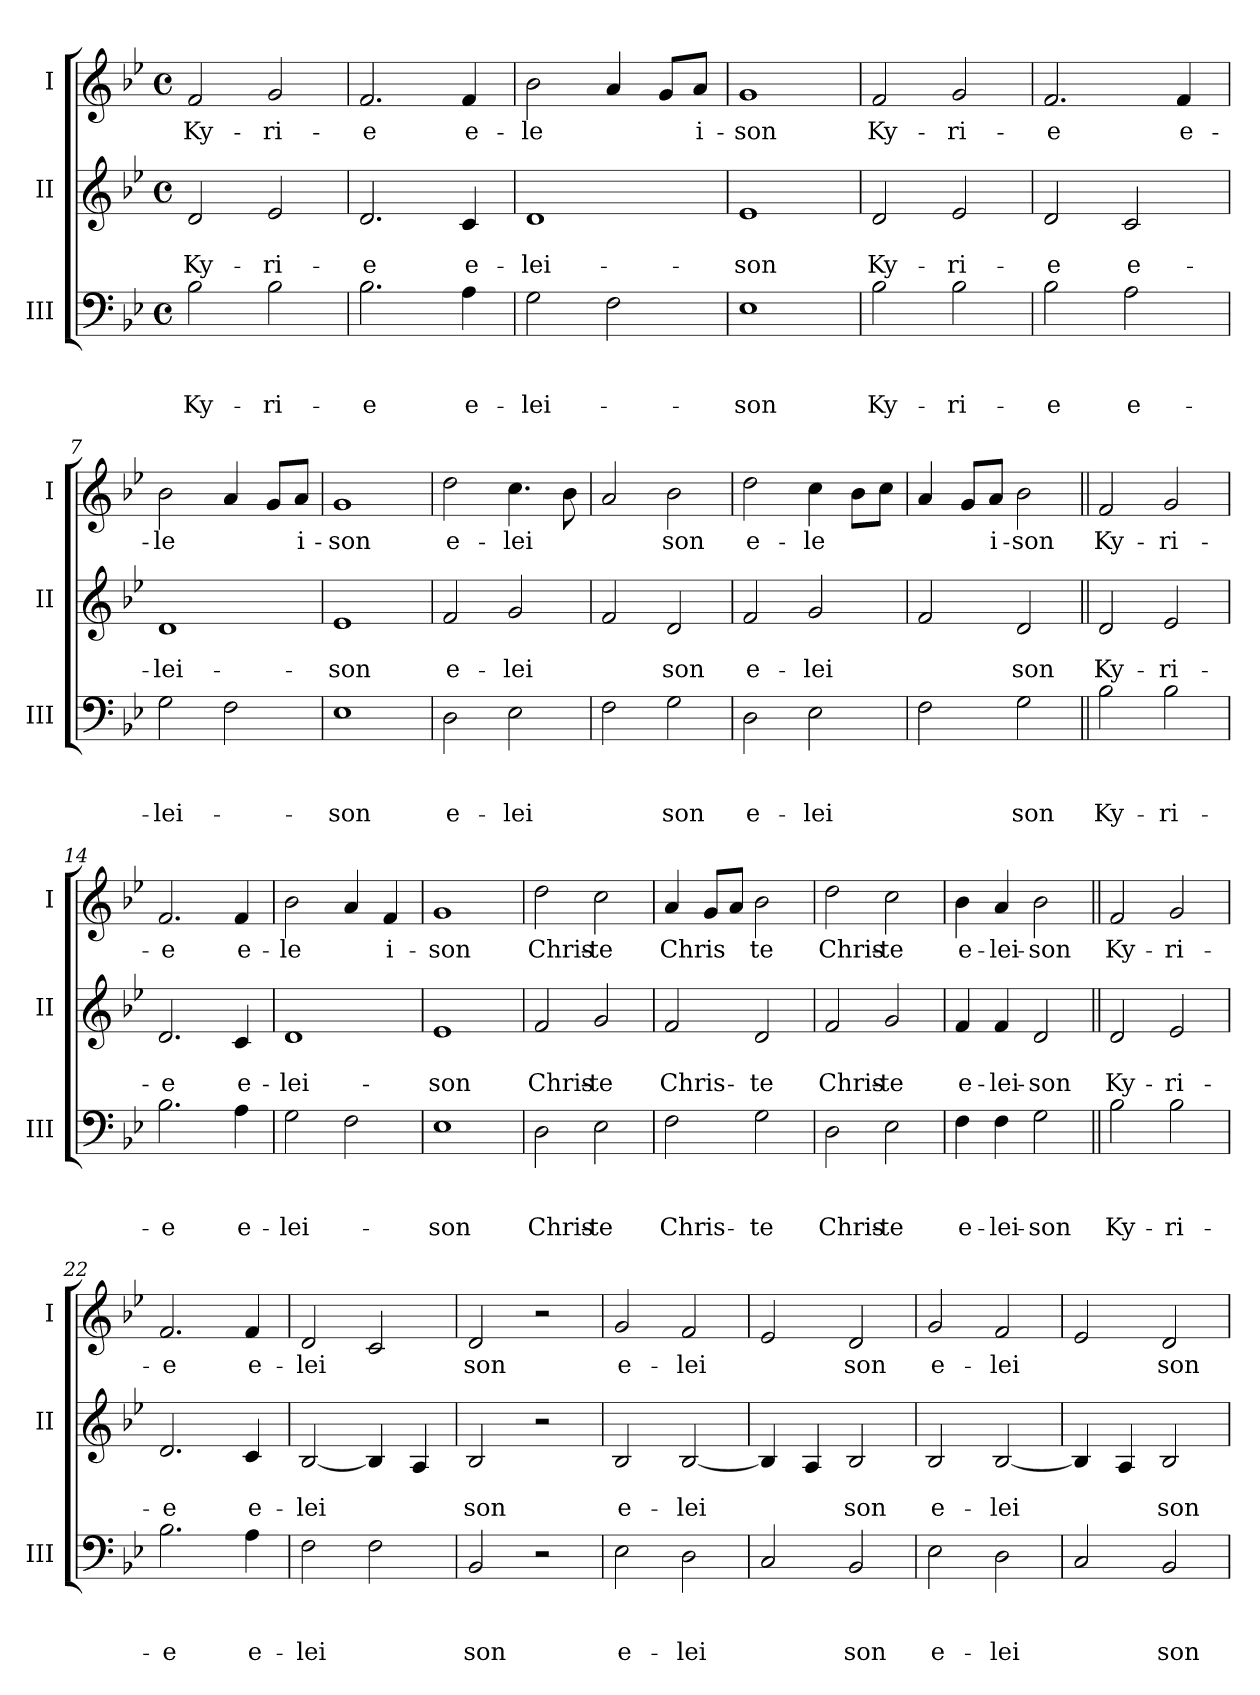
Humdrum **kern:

**kern	**text	**text	**text	**kern	**text	**text	**kern	**text
*part3	*part3	*part3	*part3	*part2	*part2	*part2	*part1	*part1
*staff3	*staff3	*staff3	*staff3	*staff2	*staff2	*staff2	*staff1	*staff1
*I"III	*	*	*	*I"II	*	*	*I"I	*
*I'III	*	*	*	*I'II	*	*	*I'I	*
*clefF4	*	*	*	*clefG2	*	*	*clefG2	*
*k[b-e-]	*	*	*	*k[b-e-]	*	*	*k[b-e-]	*
*B-:	*	*	*	*B-:	*	*	*B-:	*
*M4/4	*	*	*	*M4/4	*	*	*M4/4	*
*met(c)	*	*	*	*met(c)	*	*	*met(c)	*
=1	=1	=1	=1	=1	=1	=1	=1	=1
!	!	!	!LO:LY:a	!	!	!LO:LY:b	!	!LO:LY:b
2B-\	.	.	Ky-	2d/	.	Ky-	2f/	Ky-
!	!	!	!LO:LY:a	!	!	!LO:LY:b	!	!LO:LY:b
2B-\	.	.	-ri-	2e-/	.	-ri-	2g/	-ri-
=2	=2	=2	=2	=2	=2	=2	=2	=2
!	!	!	!LO:LY:a	!	!	!LO:LY:b	!	!LO:LY:b
2.B-\	.	.	-e	2.d/	.	-e	2.f/	-e
!	!	!	!LO:LY:a	!	!	!LO:LY:b	!	!LO:LY:b
4A\	.	.	e-	4c/	.	e-	4f/	e-
=3	=3	=3	=3	=3	=3	=3	=3	=3
!	!	!	!LO:LY:a	!	!	!LO:LY:b	!	!LO:LY:b
2G\	.	.	-lei-	1d	.	-lei-	2b-\	-le
2F\	.	.	.	.	.	.	4a/	.
.	.	.	.	.	.	.	8g/L	.
!	!	!	!	!	!	!	!	!LO:LY:b
.	.	.	.	.	.	.	8a/J	i-
=4	=4	=4	=4	=4	=4	=4	=4	=4
!	!	!	!LO:LY:a	!	!	!LO:LY:b	!	!LO:LY:b
1E-	.	.	-son	1e-	.	-son	1g	-son
=5	=5	=5	=5	=5	=5	=5	=5	=5
!	!	!	!LO:LY:a	!	!	!LO:LY:b	!	!LO:LY:b
2B-\	.	.	Ky-	2d/	.	Ky-	2f/	Ky-
!	!	!	!LO:LY:a	!	!	!LO:LY:b	!	!LO:LY:b
2B-\	.	.	-ri-	2e-/	.	-ri-	2g/	-ri-
=6	=6	=6	=6	=6	=6	=6	=6	=6
!	!	!	!LO:LY:a	!	!	!LO:LY:b	!	!LO:LY:b
2B-\	.	.	-e	2d/	.	-e	2.f/	-e
!	!	!	!LO:LY:a	!	!	!LO:LY:b	!	!
2A\	.	.	e-	2c/	.	e-	.	.
!	!	!	!	!	!	!	!	!LO:LY:b
.	.	.	.	.	.	.	4f/	e-
=7	=7	=7	=7	=7	=7	=7	=7	=7
!	!	!	!LO:LY:a	!	!	!LO:LY:b	!	!LO:LY:b
2G\	.	.	-lei-	1d	.	-lei-	2b-\	-le
2F\	.	.	.	.	.	.	4a/	.
.	.	.	.	.	.	.	8g/L	.
!	!	!	!	!	!	!	!	!LO:LY:b
.	.	.	.	.	.	.	8a/J	i-
=8	=8	=8	=8	=8	=8	=8	=8	=8
!	!	!	!LO:LY:a	!	!	!LO:LY:b	!	!LO:LY:b
1E-	.	.	-son	1e-	.	-son	1g	-son
!!LO:LB:g=z
=9	=9	=9	=9	=9	=9	=9	=9	=9
!	!	!	!LO:LY:a	!	!	!LO:LY:b	!	!LO:LY:b
2D\	.	.	e-	2f/	.	e-	2dd\	e-
!	!	!	!LO:LY:a	!	!	!LO:LY:b	!	!LO:LY:b
2E-\	.	.	-lei	2g/	.	-lei	4.cc\	-lei
.	.	.	.	.	.	.	8b-\	.
=10	=10	=10	=10	=10	=10	=10	=10	=10
2F\	.	.	.	2f/	.	.	2a/	.
!	!	!	!LO:LY:a	!	!	!LO:LY:b	!	!LO:LY:b
2G\	.	.	son	2d/	.	son	2b-\	son
=11	=11	=11	=11	=11	=11	=11	=11	=11
!	!	!	!LO:LY:a	!	!	!LO:LY:b	!	!LO:LY:b
2D\	.	.	e-	2f/	.	e-	2dd\	e-
!	!	!	!LO:LY:a	!	!	!LO:LY:b	!	!LO:LY:b
2E-\	.	.	-lei	2g/	.	-lei	4cc\	-le
.	.	.	.	.	.	.	8b-\L	.
.	.	.	.	.	.	.	8cc\J	.
=12	=12	=12	=12	=12	=12	=12	=12	=12
2F\	.	.	.	2f/	.	.	4a/	.
.	.	.	.	.	.	.	8g/L	.
!	!	!	!	!	!	!	!	!LO:LY:b
.	.	.	.	.	.	.	8a/J	i-
!	!	!	!LO:LY:a	!	!	!LO:LY:b	!	!LO:LY:b
2G\	.	.	son	2d/	.	son	2b-\	-son
=13||	=13||	=13||	=13||	=13||	=13||	=13||	=13||	=13||
!	!	!	!LO:LY:a	!	!	!LO:LY:b	!	!LO:LY:b
2B-\	.	.	Ky-	2d/	.	Ky-	2f/	Ky-
!	!	!	!LO:LY:a	!	!	!LO:LY:b	!	!LO:LY:b
2B-\	.	.	-ri-	2e-/	.	-ri-	2g/	-ri-
=14	=14	=14	=14	=14	=14	=14	=14	=14
!	!	!	!LO:LY:a	!	!	!LO:LY:b	!	!LO:LY:b
2.B-\	.	.	-e	2.d/	.	-e	2.f/	-e
!	!	!	!LO:LY:a	!	!	!LO:LY:b	!	!LO:LY:b
4A\	.	.	e-	4c/	.	e-	4f/	e-
=15	=15	=15	=15	=15	=15	=15	=15	=15
!	!	!	!LO:LY:a	!	!	!LO:LY:b	!	!LO:LY:b
2G\	.	.	-lei-	1d	.	-lei-	2b-\	-le
2F\	.	.	.	.	.	.	4a/	.
!	!	!	!	!	!	!	!	!LO:LY:b
.	.	.	.	.	.	.	4f/	i-
=16	=16	=16	=16	=16	=16	=16	=16	=16
!	!	!	!LO:LY:a	!	!	!LO:LY:b	!	!LO:LY:b
1E-	.	.	-son	1e-	.	-son	1g	-son
!!LO:LB:g=z
=17	=17	=17	=17	=17	=17	=17	=17	=17
!	!	!	!LO:LY:a	!	!	!LO:LY:b	!	!LO:LY:b
2D\	.	.	Chris-	2f/	.	Chris-	2dd\	Chris-
!	!	!	!LO:LY:a	!	!	!LO:LY:b	!	!LO:LY:b
2E-\	.	.	-te	2g/	.	-te	2cc\	-te
=18	=18	=18	=18	=18	=18	=18	=18	=18
!	!	!	!LO:LY:a	!	!	!LO:LY:b	!	!LO:LY:b
2F\	.	.	Chris-	2f/	.	Chris-	4a/	Chris
.	.	.	.	.	.	.	8g/L	.
.	.	.	.	.	.	.	8a/J	.
!	!	!	!LO:LY:a	!	!	!LO:LY:b	!	!LO:LY:b
2G\	.	.	-te	2d/	.	-te	2b-\	te
=19	=19	=19	=19	=19	=19	=19	=19	=19
!	!	!	!LO:LY:a	!	!	!LO:LY:b	!	!LO:LY:b
2D\	.	.	Chris-	2f/	.	Chris-	2dd\	Chris-
!	!	!	!LO:LY:a	!	!	!LO:LY:b	!	!LO:LY:b
2E-\	.	.	-te	2g/	.	-te	2cc\	-te
=20	=20	=20	=20	=20	=20	=20	=20	=20
!	!	!	!LO:LY:a	!	!	!LO:LY:b	!	!LO:LY:b
4F\	.	.	e-	4f/	.	e-	4b-\	e-
!	!	!	!LO:LY:a	!	!	!LO:LY:b	!	!LO:LY:b
4F\	.	.	-lei-	4f/	.	-lei-	4a/	-lei-
!	!	!	!LO:LY:a	!	!	!LO:LY:b	!	!LO:LY:b
2G\	.	.	-son	2d/	.	-son	2b-\	-son
=21||	=21||	=21||	=21||	=21||	=21||	=21||	=21||	=21||
!	!	!	!LO:LY:a	!	!	!LO:LY:b	!	!LO:LY:b
2B-\	.	.	Ky-	2d/	.	Ky-	2f/	Ky-
!	!	!	!LO:LY:a	!	!	!LO:LY:b	!	!LO:LY:b
2B-\	.	.	-ri-	2e-/	.	-ri-	2g/	-ri-
=22	=22	=22	=22	=22	=22	=22	=22	=22
!	!	!	!LO:LY:a	!	!	!LO:LY:b	!	!LO:LY:b
2.B-\	.	.	-e	2.d/	.	-e	2.f/	-e
!	!	!	!LO:LY:a	!	!	!LO:LY:b	!	!LO:LY:b
4A\	.	.	e-	4c/	.	e-	4f/	e-
=23	=23	=23	=23	=23	=23	=23	=23	=23
!	!	!	!LO:LY:a	!	!	!LO:LY:b	!	!LO:LY:b
2F\	.	.	-lei	[<2B-/	.	-lei	2d/	-lei
2F\	.	.	.	4B-/]	.	.	2c/	.
.	.	.	.	4A/	.	.	.	.
=24	=24	=24	=24	=24	=24	=24	=24	=24
!	!	!	!LO:LY:a	!	!	!LO:LY:b	!	!LO:LY:b
2BB-/	.	.	son	2B-/	.	son	2d/	son
2r	.	.	.	2r	.	.	2r	.
!!LO:LB:g=z
=25	=25	=25	=25	=25	=25	=25	=25	=25
!	!	!	!LO:LY:a	!	!	!LO:LY:b	!	!LO:LY:b
2E-\	.	.	e-	2B-/	.	e-	2g/	e-
!	!	!	!LO:LY:a	!	!	!LO:LY:b	!	!LO:LY:b
2D\	.	.	-lei	[<2B-/	.	-lei	2f/	-lei
=26	=26	=26	=26	=26	=26	=26	=26	=26
2C/	.	.	.	4B-/]	.	.	2e-/	.
.	.	.	.	4A/	.	.	.	.
!	!	!	!LO:LY:a	!	!	!LO:LY:b	!	!LO:LY:b
2BB-/	.	.	son	2B-/	.	son	2d/	son
=27	=27	=27	=27	=27	=27	=27	=27	=27
!	!	!	!LO:LY:a	!	!	!LO:LY:b	!	!LO:LY:b
2E-\	.	.	e-	2B-/	.	e-	2g/	e-
!	!	!	!LO:LY:a	!	!	!LO:LY:b	!	!LO:LY:b
2D\	.	.	-lei	[<2B-/	.	-lei	2f/	-lei
=28	=28	=28	=28	=28	=28	=28	=28	=28
2C/	.	.	.	4B-/]	.	.	2e-/	.
.	.	.	.	4A/	.	.	.	.
!	!	!	!LO:LY:a	!	!	!LO:LY:b	!	!LO:LY:b
2BB-/	.	.	son	2B-/	.	son	2d/	son
=	=	=	=	=	=	=	=	=
*-	*-	*-	*-	*-	*-	*-	*-	*-
